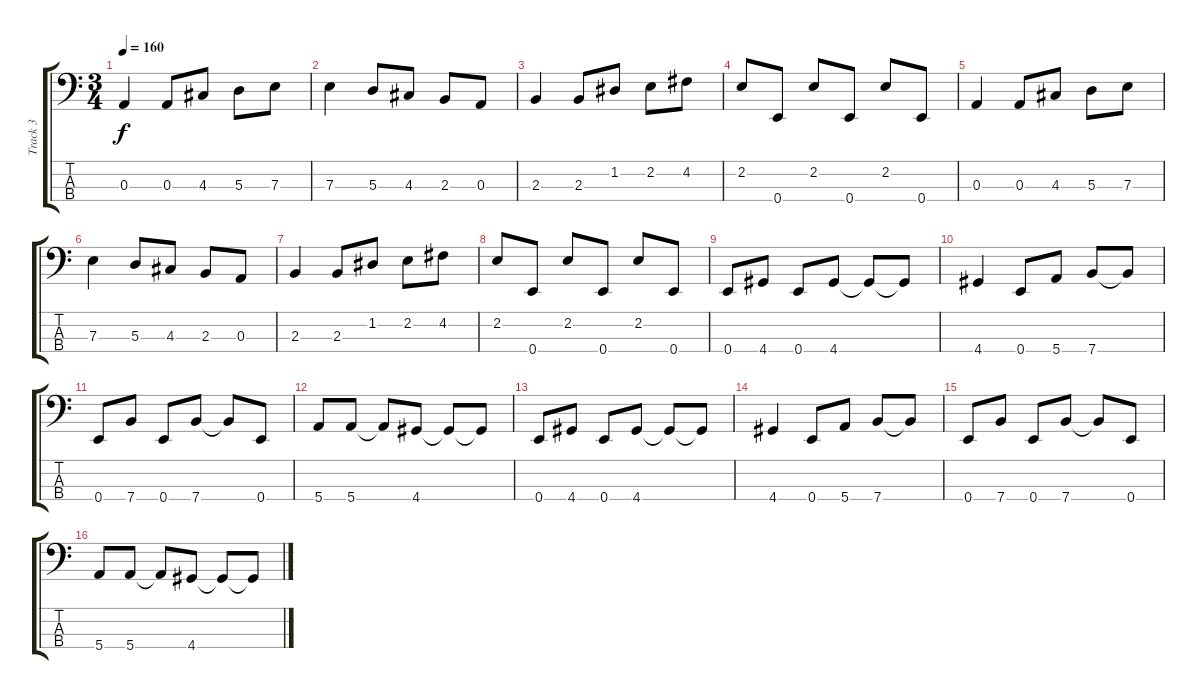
\track ("Track 3" "Track 3") {instrument electricbassfinger}
\staff {score tabs}
\tuning (G2 D2 A1 E1) {hide}
\ts (3 4)
\tempo 160
\clef f4
\ks c
0.3.4{dy f} 0.3.8 4.3.8 5.3.8 7.3.8 |
7.3.4 5.3.8 4.3.8 2.3.8 0.3.8 |
2.3.4 2.3.8 1.2.8 2.2.8 4.2.8 |
2.2.8 0.4.8 2.2.8 0.4.8 2.2.8 0.4.8 |
0.3.4 0.3.8 4.3.8 5.3.8 7.3.8 |
7.3.4 5.3.8 4.3.8 2.3.8 0.3.8 |
2.3.4 2.3.8 1.2.8 2.2.8 4.2.8 |
2.2.8 0.4.8 2.2.8 0.4.8 2.2.8 0.4.8 |
0.4.8 4.4.8 0.4.8 4.4.8 4.4{t}.8 4.4{t}.8 |
4.4.4 0.4.8 5.4.8 7.4.8 7.4{t}.8 |
0.4.8 7.4.8 0.4.8 7.4.8 7.4{t}.8 0.4.8 |
5.4.8 5.4.8 5.4{t}.8 4.4.8 4.4{t}.8 4.4{t}.8 |
0.4.8 4.4.8 0.4.8 4.4.8 4.4{t}.8 4.4{t}.8 |
4.4.4 0.4.8 5.4.8 7.4.8 7.4{t}.8 |
0.4.8 7.4.8 0.4.8 7.4.8 7.4{t}.8 0.4.8 |
5.4.8 5.4.8 5.4{t}.8 4.4.8 4.4{t}.8 4.4{t}.8
